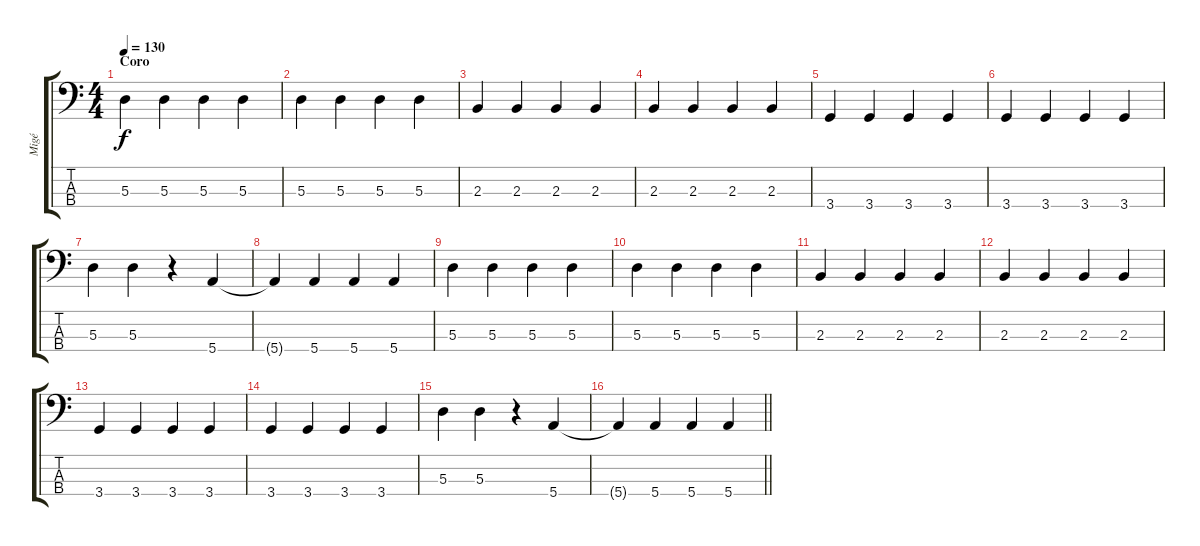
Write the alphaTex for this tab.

\track ("Migé" "Migé") {instrument electricbassfinger}
\staff {score tabs}
\tuning (G2 D2 A1 E1) {hide}
\ts (4 4)
\section ("" "Coro")
\tempo 130
\clef f4
\ks c
5.3.4{dy f} 5.3.4 5.3.4 5.3.4 |
5.3.4 5.3.4 5.3.4 5.3.4 |
2.3.4 2.3.4 2.3.4 2.3.4 |
2.3.4 2.3.4 2.3.4 2.3.4 |
3.4.4 3.4.4 3.4.4 3.4.4 |
3.4.4 3.4.4 3.4.4 3.4.4 |
5.3.4 5.3.4 r.4 5.4.4 |
5.4{t}.4 5.4.4 5.4.4 5.4.4 |
5.3.4 5.3.4 5.3.4 5.3.4 |
5.3.4 5.3.4 5.3.4 5.3.4 |
2.3.4 2.3.4 2.3.4 2.3.4 |
2.3.4 2.3.4 2.3.4 2.3.4 |
3.4.4 3.4.4 3.4.4 3.4.4 |
3.4.4 3.4.4 3.4.4 3.4.4 |
5.3.4 5.3.4 r.4 5.4.4 |
\barLineRight lightlight
5.4{t}.4 5.4.4 5.4.4 5.4.4
